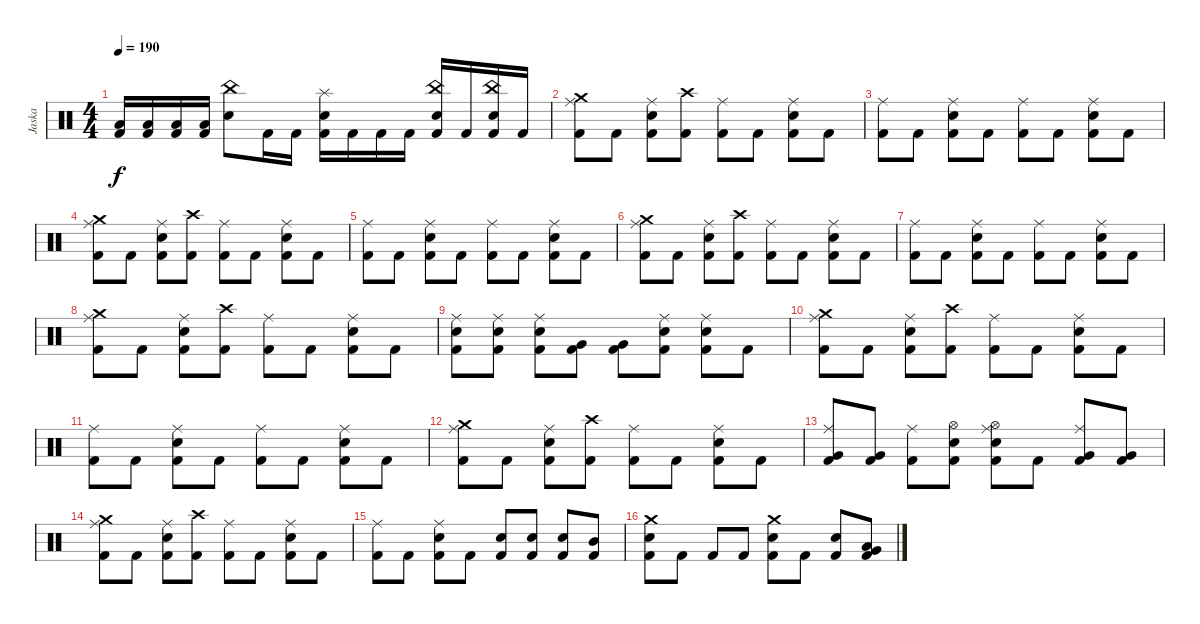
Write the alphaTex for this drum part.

\track ("Jaska" "Jaska") {instrument percussion}
\staff {score}
\articulation defaults
\ts (4 4)
\tempo 190
\clef neutral
\ks c
("Low Tom (hit)" "Kick (hit) 2").16{dy f} ("Low Tom (hit)" "Kick (hit) 2").16 ("Low Tom (hit)" "Kick (hit) 2").16 ("Low Tom (hit)" "Kick (hit) 2").16 ("China (hit)" "Snare (hit) 2").8 "Kick (hit) 2".16 "Kick (hit) 2".16 ("Splash (hit)" "Snare (hit) 2" "Kick (hit) 2").16 "Kick (hit) 2".16 "Kick (hit) 2".16 "Kick (hit) 2".16 ("China (hit)" "Snare (hit) 2" "Kick (hit) 2").16 "Kick (hit) 2".16 ("China (hit)" "Snare (hit) 2" "Kick (hit) 2").16 "Kick (hit) 2".16 |
("Ride (middle)" "Crash medium (hit)" "Kick (hit) 2").8 "Kick (hit) 2".8 ("Ride (middle)" "Snare (hit) 2" "Kick (hit) 2").8 ("Crash high (hit)" "Kick (hit) 2").8 ("Ride (middle)" "Kick (hit) 2").8 "Kick (hit) 2".8 ("Ride (middle)" "Snare (hit) 2" "Kick (hit) 2").8 "Kick (hit) 2".8 |
("Ride (middle)" "Kick (hit) 2").8 "Kick (hit) 2".8 ("Ride (middle)" "Snare (hit) 2" "Kick (hit) 2").8 "Kick (hit) 2".8 ("Ride (middle)" "Kick (hit) 2").8 "Kick (hit) 2".8 ("Ride (middle)" "Snare (hit) 2" "Kick (hit) 2").8 "Kick (hit) 2".8 |
("Ride (middle)" "Crash medium (hit)" "Kick (hit) 2").8 "Kick (hit) 2".8 ("Ride (middle)" "Snare (hit) 2" "Kick (hit) 2").8 ("Crash high (hit)" "Kick (hit) 2").8 ("Ride (middle)" "Kick (hit) 2").8 "Kick (hit) 2".8 ("Ride (middle)" "Snare (hit) 2" "Kick (hit) 2").8 "Kick (hit) 2".8 |
("Ride (middle)" "Kick (hit) 2").8 "Kick (hit) 2".8 ("Ride (middle)" "Snare (hit) 2" "Kick (hit) 2").8 "Kick (hit) 2".8 ("Ride (middle)" "Kick (hit) 2").8 "Kick (hit) 2".8 ("Ride (middle)" "Snare (hit) 2" "Kick (hit) 2").8 "Kick (hit) 2".8 |
("Ride (middle)" "Crash medium (hit)" "Kick (hit) 2").8 "Kick (hit) 2".8 ("Ride (middle)" "Snare (hit) 2" "Kick (hit) 2").8 ("Crash high (hit)" "Kick (hit) 2").8 ("Ride (middle)" "Kick (hit) 2").8 "Kick (hit) 2".8 ("Ride (middle)" "Snare (hit) 2" "Kick (hit) 2").8 "Kick (hit) 2".8 |
("Ride (middle)" "Kick (hit) 2").8 "Kick (hit) 2".8 ("Ride (middle)" "Snare (hit) 2" "Kick (hit) 2").8 "Kick (hit) 2".8 ("Ride (middle)" "Kick (hit) 2").8 "Kick (hit) 2".8 ("Ride (middle)" "Snare (hit) 2" "Kick (hit) 2").8 "Kick (hit) 2".8 |
("Ride (middle)" "Crash medium (hit)" "Kick (hit) 2").8 "Kick (hit) 2".8 ("Ride (middle)" "Snare (hit) 2" "Kick (hit) 2").8 ("Crash high (hit)" "Kick (hit) 2").8 ("Ride (middle)" "Kick (hit) 2").8 "Kick (hit) 2".8 ("Ride (middle)" "Snare (hit) 2" "Kick (hit) 2").8 "Kick (hit) 2".8 |
("Ride (middle)" "Snare (hit) 2" "Kick (hit) 2").8 ("Ride (middle)" "Snare (hit) 2" "Kick (hit) 2").8 ("Ride (middle)" "Snare (hit) 2" "Kick (hit) 2").8 ("Very Low Tom (hit)" "Kick (hit) 2").8 ("Very Low Tom (hit)" "Kick (hit) 2").8 ("Ride (middle)" "Snare (hit) 2" "Kick (hit) 2").8 ("Ride (middle)" "Snare (hit) 2" "Kick (hit) 2").8 "Kick (hit) 2".8 |
("Ride (middle)" "Crash medium (hit)" "Kick (hit) 2").8 "Kick (hit) 2".8 ("Ride (middle)" "Snare (hit) 2" "Kick (hit) 2").8 ("Crash high (hit)" "Kick (hit) 2").8 ("Ride (middle)" "Kick (hit) 2").8 "Kick (hit) 2".8 ("Ride (middle)" "Snare (hit) 2" "Kick (hit) 2").8 "Kick (hit) 2".8 |
("Ride (middle)" "Kick (hit) 2").8 "Kick (hit) 2".8 ("Ride (middle)" "Snare (hit) 2" "Kick (hit) 2").8 "Kick (hit) 2".8 ("Ride (middle)" "Kick (hit) 2").8 "Kick (hit) 2".8 ("Ride (middle)" "Snare (hit) 2" "Kick (hit) 2").8 "Kick (hit) 2".8 |
("Ride (middle)" "Crash medium (hit)" "Kick (hit) 2").8 "Kick (hit) 2".8 ("Ride (middle)" "Snare (hit) 2" "Kick (hit) 2").8 ("Crash high (hit)" "Kick (hit) 2").8 ("Ride (middle)" "Kick (hit) 2").8 "Kick (hit) 2".8 ("Ride (middle)" "Snare (hit) 2" "Kick (hit) 2").8 "Kick (hit) 2".8 |
("Ride (middle)" "Very Low Tom (hit)" "Kick (hit) 2").8 ("Very Low Tom (hit)" "Kick (hit) 2").8 ("Ride (middle)" "Kick (hit) 2").8 ("Hi-Hat (open)" "Snare (hit) 2" "Kick (hit) 2").8 ("Ride (middle)" "Hi-Hat (open)" "Snare (hit) 2" "Kick (hit) 2").8 "Kick (hit) 2".8 ("Ride (middle)" "Very Low Tom (hit)" "Kick (hit) 2").8 ("Very Low Tom (hit)" "Kick (hit) 2").8 |
("Ride (middle)" "Crash medium (hit)" "Kick (hit) 2").8 "Kick (hit) 2".8 ("Ride (middle)" "Snare (hit) 2" "Kick (hit) 2").8 ("Crash high (hit)" "Kick (hit) 2").8 ("Ride (middle)" "Kick (hit) 2").8 "Kick (hit) 2".8 ("Ride (middle)" "Snare (hit) 2" "Kick (hit) 2").8 "Kick (hit) 2".8 |
("Ride (middle)" "Kick (hit) 2").8 "Kick (hit) 2".8 ("Ride (middle)" "Snare (hit) 2" "Kick (hit) 2").8 "Kick (hit) 2".8 ("Snare (hit) 2" "Kick (hit) 2").8 ("Snare (hit) 2" "Kick (hit) 2").8 ("Snare (hit) 2" "Kick (hit) 2").8 ("Mid Tom (hit)" "Kick (hit) 2").8 |
("Crash medium (hit)" "Snare (hit) 2" "Kick (hit) 2").8 "Kick (hit) 2".8 "Kick (hit) 2".8 "Kick (hit) 2".8 ("Crash medium (hit)" "Snare (hit) 2" "Kick (hit) 2").8 "Kick (hit) 2".8 ("Snare (hit) 2" "Kick (hit) 2").8 ("Low Floor Tom (hit)" "Very Low Tom (hit)" "Kick (hit) 2").8
